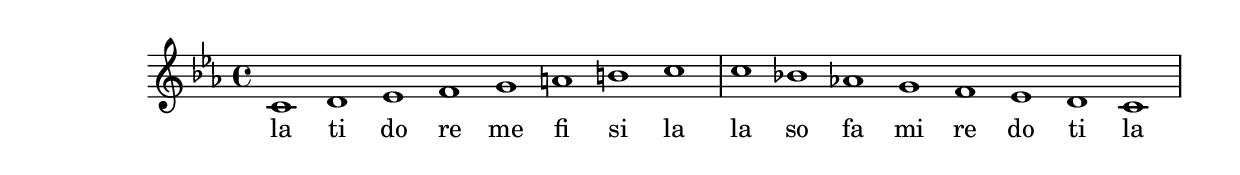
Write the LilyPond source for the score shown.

\version "2.19.49"
%{\header {
  composer = "B. Crowell"
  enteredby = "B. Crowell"
}%}
\score{{\set Score.timing = ##f
\key c \minor
 <<
\relative c' {
  c1 d es f g a b c  \bar "|"
  c bes as g f es d c  \bar "|"
}
\new Lyrics  \lyricmode { la ti do re me fi si la   la so fa mi re do ti la }
>>

}}